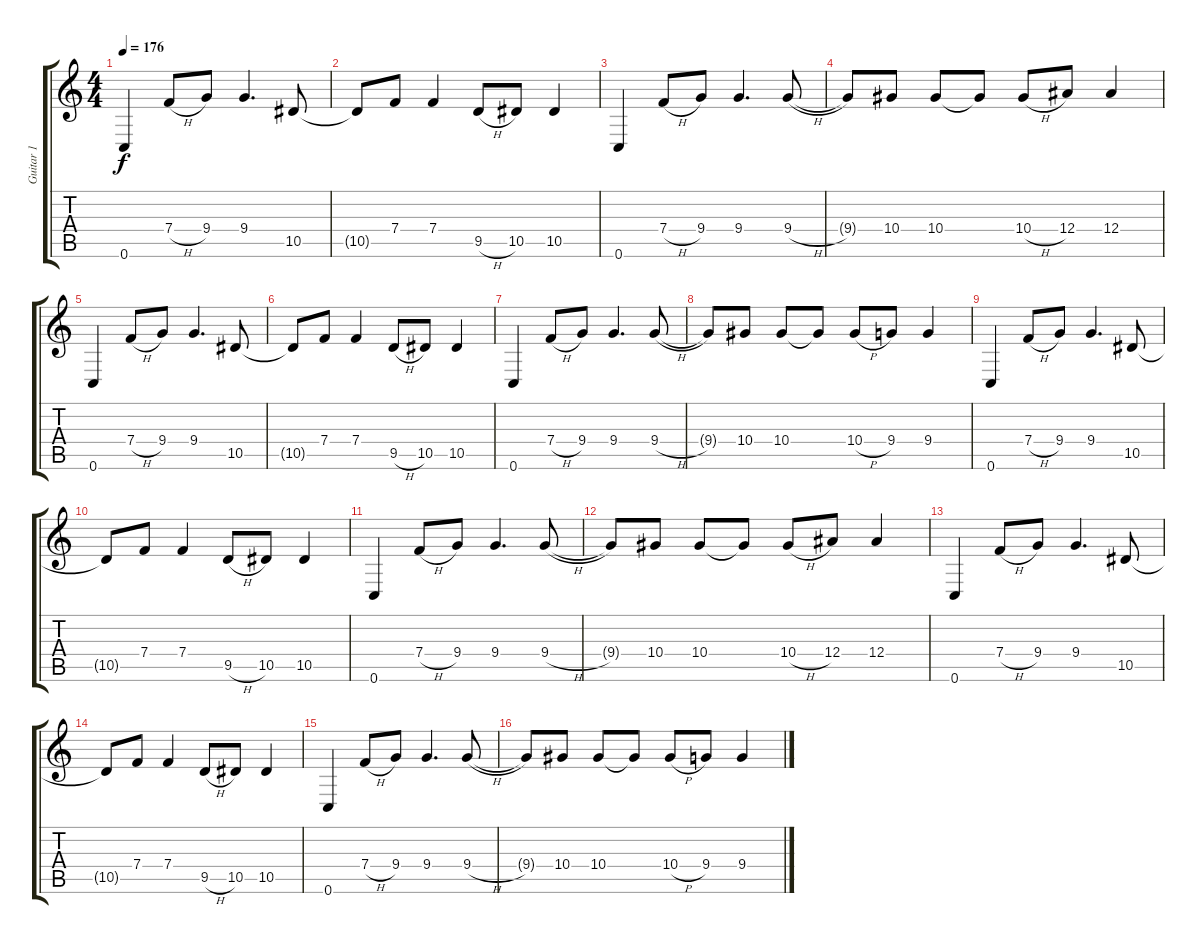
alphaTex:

\track ("Guitar 1" "Guitar 1") {instrument distortionguitar}
\staff {score tabs}
\tuning (C4 G3 Eb3 Bb2 F2 C2) {hide}
\ts (4 4)
\tempo 176
\clef g2
\ks c
0.6.4{dy f} 7.4{h}.8 9.4.8 9.4.4{d} 10.5.8 |
10.5{t}.8 7.4.8 7.4.4 9.5{h}.8 10.5.8 10.5.4 |
0.6.4 7.4{h}.8 9.4.8 9.4.4{d} 9.4{h}.8 |
9.4{t}.8 10.4.8 10.4.8 10.4{t}.8 10.4{h}.8 12.4.8 12.4.4 |
0.6.4 7.4{h}.8 9.4.8 9.4.4{d} 10.5.8 |
10.5{t}.8 7.4.8 7.4.4 9.5{h}.8 10.5.8 10.5.4 |
0.6.4 7.4{h}.8 9.4.8 9.4.4{d} 9.4{h}.8 |
9.4{t}.8 10.4.8 10.4.8 10.4{t}.8 10.4{h}.8 9.4.8 9.4.4 |
0.6.4 7.4{h}.8 9.4.8 9.4.4{d} 10.5.8 |
10.5{t}.8 7.4.8 7.4.4 9.5{h}.8 10.5.8 10.5.4 |
0.6.4 7.4{h}.8 9.4.8 9.4.4{d} 9.4{h}.8 |
9.4{t}.8 10.4.8 10.4.8 10.4{t}.8 10.4{h}.8 12.4.8 12.4.4 |
0.6.4 7.4{h}.8 9.4.8 9.4.4{d} 10.5.8 |
10.5{t}.8 7.4.8 7.4.4 9.5{h}.8 10.5.8 10.5.4 |
0.6.4 7.4{h}.8 9.4.8 9.4.4{d} 9.4{h}.8 |
9.4{t}.8 10.4.8 10.4.8 10.4{t}.8 10.4{h}.8 9.4.8 9.4.4
